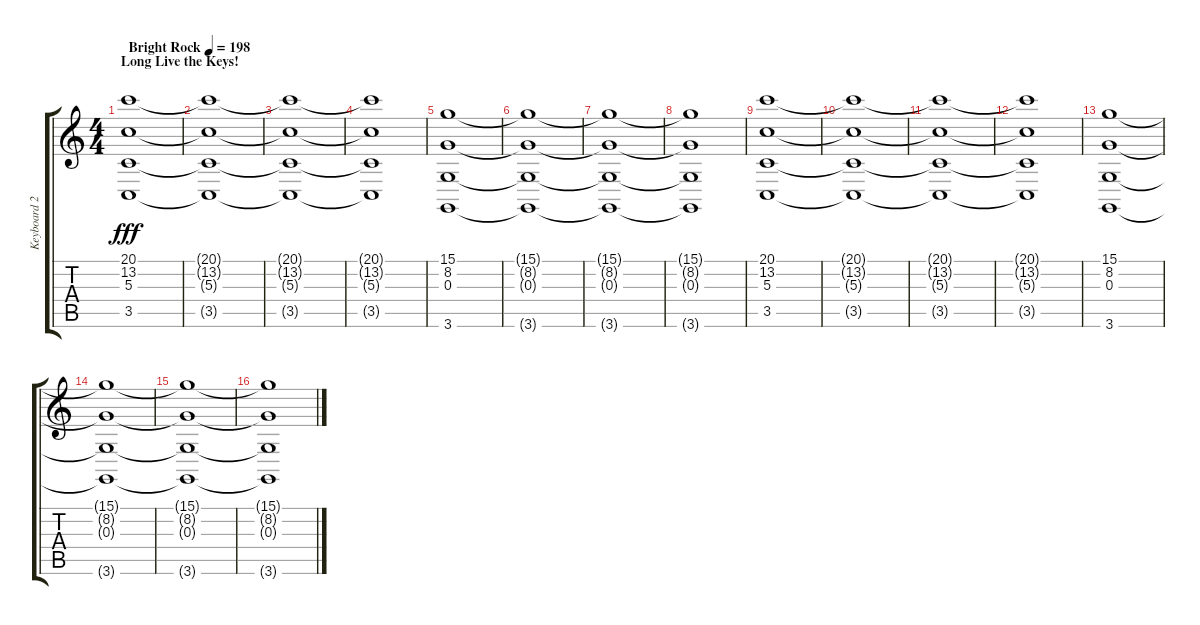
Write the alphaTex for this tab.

\track ("Keyboard 2" "Keyboard 2") {instrument stringensemble1}
\staff {score tabs}
\tuning (E4 B3 G3 D3 A2 E2) {hide}
\ts (4 4)
\section ("" "Long Live the Keys!")
\tempo (198 "Bright Rock")
\clef g2
\ks c
(20.1 13.2 5.3 3.5).1{dy fff instrument stringensemble1} |
(20.1{t} 13.2{t} 5.3{t} 3.5{t}).1 |
(20.1{t} 13.2{t} 5.3{t} 3.5{t}).1 |
(20.1{t} 13.2{t} 5.3{t} 3.5{t}).1 |
(15.1 8.2 0.3 3.6).1 |
(15.1{t} 8.2{t} 0.3{t} 3.6{t}).1 |
(15.1{t} 8.2{t} 0.3{t} 3.6{t}).1 |
(15.1{t} 8.2{t} 0.3{t} 3.6{t}).1 |
(20.1 13.2 5.3 3.5).1 |
(20.1{t} 13.2{t} 5.3{t} 3.5{t}).1 |
(20.1{t} 13.2{t} 5.3{t} 3.5{t}).1 |
(20.1{t} 13.2{t} 5.3{t} 3.5{t}).1 |
(15.1 8.2 0.3 3.6).1 |
(15.1{t} 8.2{t} 0.3{t} 3.6{t}).1 |
(15.1{t} 8.2{t} 0.3{t} 3.6{t}).1 |
(15.1{t} 8.2{t} 0.3{t} 3.6{t}).1
